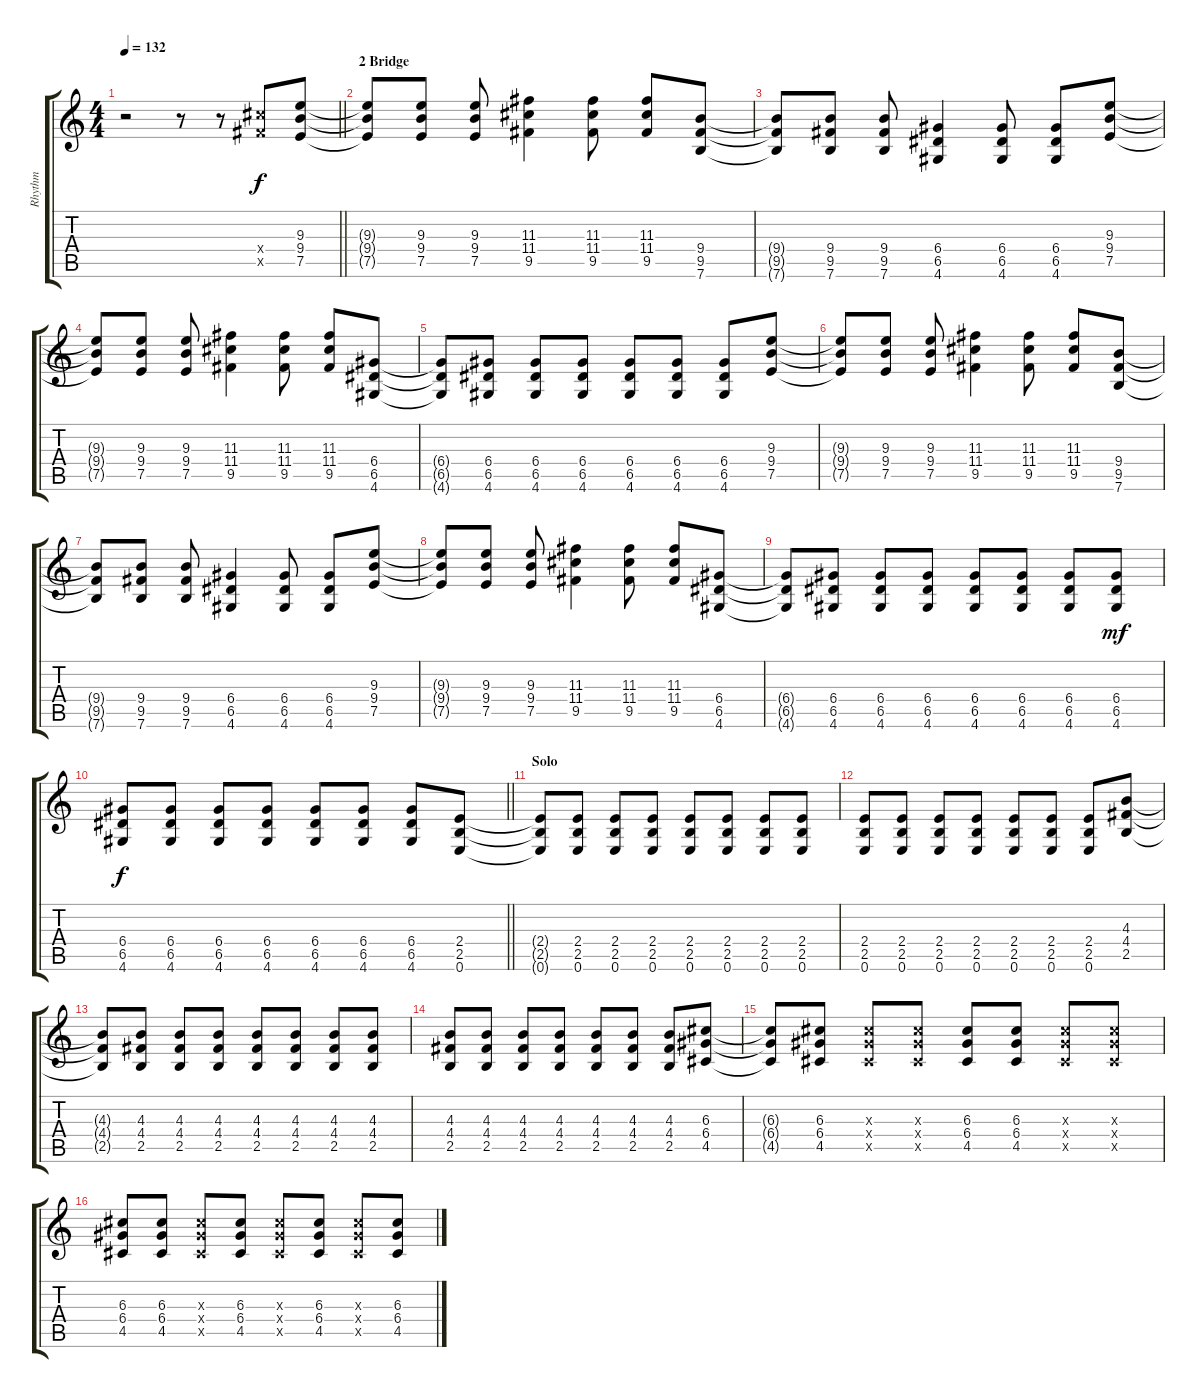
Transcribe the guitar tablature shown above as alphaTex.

\track ("Rhythm" "Rhythm") {instrument distortionguitar}
\staff {score tabs}
\tuning (E4 B3 G3 D3 A2 E2) {hide}
\ts (4 4)
\tempo 132
\clef g2
\barLineRight lightlight
\ks c
r.2{dy f} r.8 r.8 (11.4{x} 9.5{x}).8 (9.3 9.4 7.5).8 |
\section ("" "2 Bridge")
(9.3{t} 9.4{t} 7.5{t}).8 (9.3 9.4 7.5).8 (9.3 9.4 7.5).8 (11.3 11.4 9.5).4 (11.3 11.4 9.5).8 (11.3 11.4 9.5).8 (9.4 9.5 7.6).8 |
(9.4{t} 9.5{t} 7.6{t}).8 (9.4 9.5 7.6).8 (9.4 9.5 7.6).8 (6.4 6.5 4.6).4 (6.4 6.5 4.6).8 (6.4 6.5 4.6).8 (9.3 9.4 7.5).8 |
(9.3{t} 9.4{t} 7.5{t}).8 (9.3 9.4 7.5).8 (9.3 9.4 7.5).8 (11.3 11.4 9.5).4 (11.3 11.4 9.5).8 (11.3 11.4 9.5).8 (6.4 6.5 4.6).8 |
(6.4{t} 6.5{t} 4.6{t}).8 (6.4 6.5 4.6).8 (6.4 6.5 4.6).8 (6.4 6.5 4.6).8 (6.4 6.5 4.6).8 (6.4 6.5 4.6).8 (6.4 6.5 4.6).8 (9.3 9.4 7.5).8 |
(9.3{t} 9.4{t} 7.5{t}).8 (9.3 9.4 7.5).8 (9.3 9.4 7.5).8 (11.3 11.4 9.5).4 (11.3 11.4 9.5).8 (11.3 11.4 9.5).8 (9.4 9.5 7.6).8 |
(9.4{t} 9.5{t} 7.6{t}).8 (9.4 9.5 7.6).8 (9.4 9.5 7.6).8 (6.4 6.5 4.6).4 (6.4 6.5 4.6).8 (6.4 6.5 4.6).8 (9.3 9.4 7.5).8 |
(9.3{t} 9.4{t} 7.5{t}).8 (9.3 9.4 7.5).8 (9.3 9.4 7.5).8 (11.3 11.4 9.5).4 (11.3 11.4 9.5).8 (11.3 11.4 9.5).8 (6.4 6.5 4.6).8 |
(6.4{t} 6.5{t} 4.6{t}).8 (6.4 6.5 4.6).8 (6.4 6.5 4.6).8 (6.4 6.5 4.6).8 (6.4 6.5 4.6).8 (6.4 6.5 4.6).8 (6.4 6.5 4.6).8 (6.4 6.5 4.6).8{dy mf} |
\barLineRight lightlight
(6.4 6.5 4.6).8{dy f} (6.4 6.5 4.6).8 (6.4 6.5 4.6).8 (6.4 6.5 4.6).8 (6.4 6.5 4.6).8 (6.4 6.5 4.6).8 (6.4 6.5 4.6).8 (2.4 2.5 0.6).8{volume 13} |
\section ("" "Solo")
(2.4{t} 2.5{t} 0.6{t}).8 (2.4 2.5 0.6).8 (2.4 2.5 0.6).8 (2.4 2.5 0.6).8 (2.4 2.5 0.6).8 (2.4 2.5 0.6).8 (2.4 2.5 0.6).8 (2.4 2.5 0.6).8 |
(2.4 2.5 0.6).8 (2.4 2.5 0.6).8 (2.4 2.5 0.6).8 (2.4 2.5 0.6).8 (2.4 2.5 0.6).8 (2.4 2.5 0.6).8 (2.4 2.5 0.6).8 (4.3 4.4 2.5).8 |
(4.3{t} 4.4{t} 2.5{t}).8 (4.3 4.4 2.5).8 (4.3 4.4 2.5).8 (4.3 4.4 2.5).8 (4.3 4.4 2.5).8 (4.3 4.4 2.5).8 (4.3 4.4 2.5).8 (4.3 4.4 2.5).8 |
(4.3 4.4 2.5).8 (4.3 4.4 2.5).8 (4.3 4.4 2.5).8 (4.3 4.4 2.5).8 (4.3 4.4 2.5).8 (4.3 4.4 2.5).8 (4.3 4.4 2.5).8 (6.3 6.4 4.5).8 |
(6.3{t} 6.4{t} 4.5{t}).8 (6.3 6.4 4.5).8 (6.3{x} 6.4{x} 4.5{x}).8 (6.3{x} 6.4{x} 4.5{x}).8 (6.3 6.4 4.5).8 (6.3 6.4 4.5).8 (6.3{x} 6.4{x} 4.5{x}).8 (6.3{x} 6.4{x} 4.5{x}).8 |
(6.3 6.4 4.5).8 (6.3 6.4 4.5).8 (6.3{x} 6.4{x} 4.5{x}).8 (6.3 6.4 4.5).8 (6.3{x} 6.4{x} 4.5{x}).8 (6.3 6.4 4.5).8 (6.3{x} 6.4{x} 4.5{x}).8 (6.3 6.4 4.5).8
